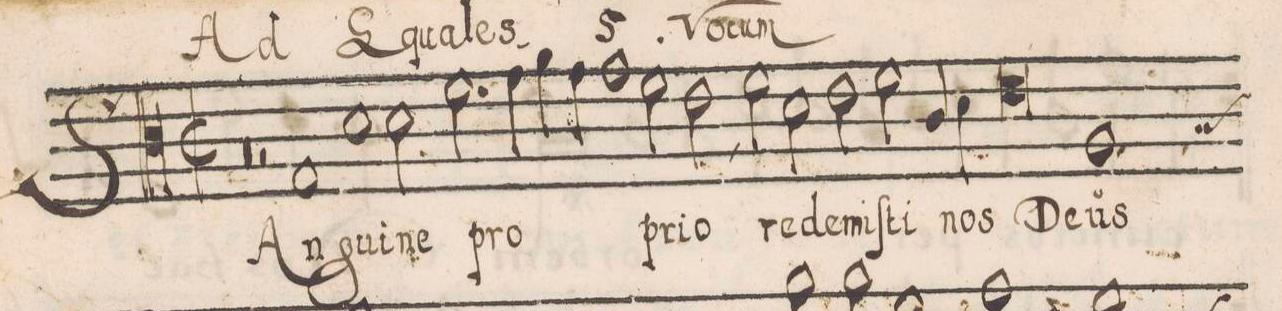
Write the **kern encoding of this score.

**kern	**text
*I"ALTVS	*
*clefC3	*
*k[]	*
*met(c|)	*
*M2/1	*
0r	.
=2	=2
2r	.
1G	SAn-
1d	-gui-
=3	=3
2d\	-ne
2.f\	pro-
4g\	.
=4	=4
4a\	.
4g\	.
1g	.
2f\	-pri-
=5	=5
2e,\	-o
2f\	re-
2d\	-de-
2e\	-mi-
=6	=6
2f\	-ſti
4c/	nos
4d\	.
0e	De-
=7	=7
*custos:B	*
1A	-us
=8	=8
*-	*-
